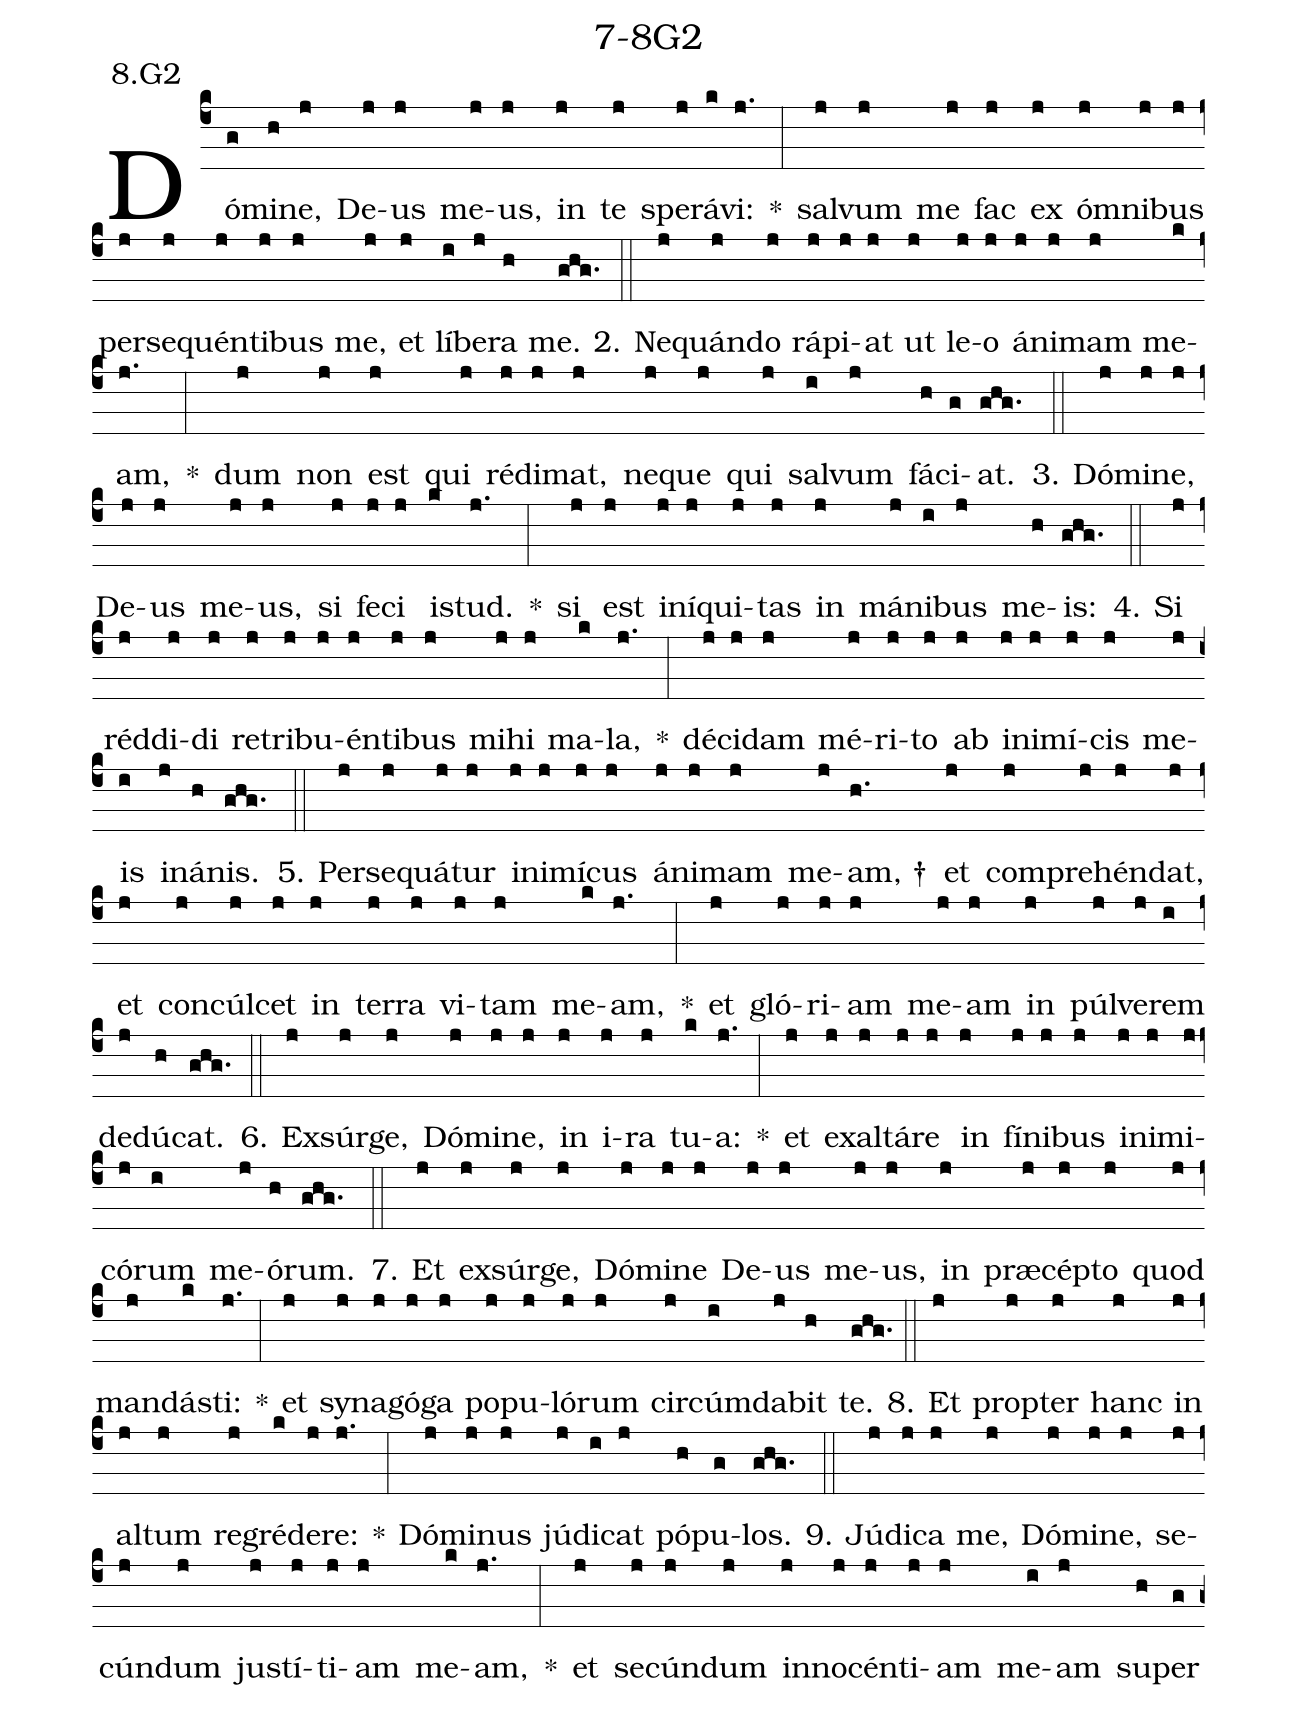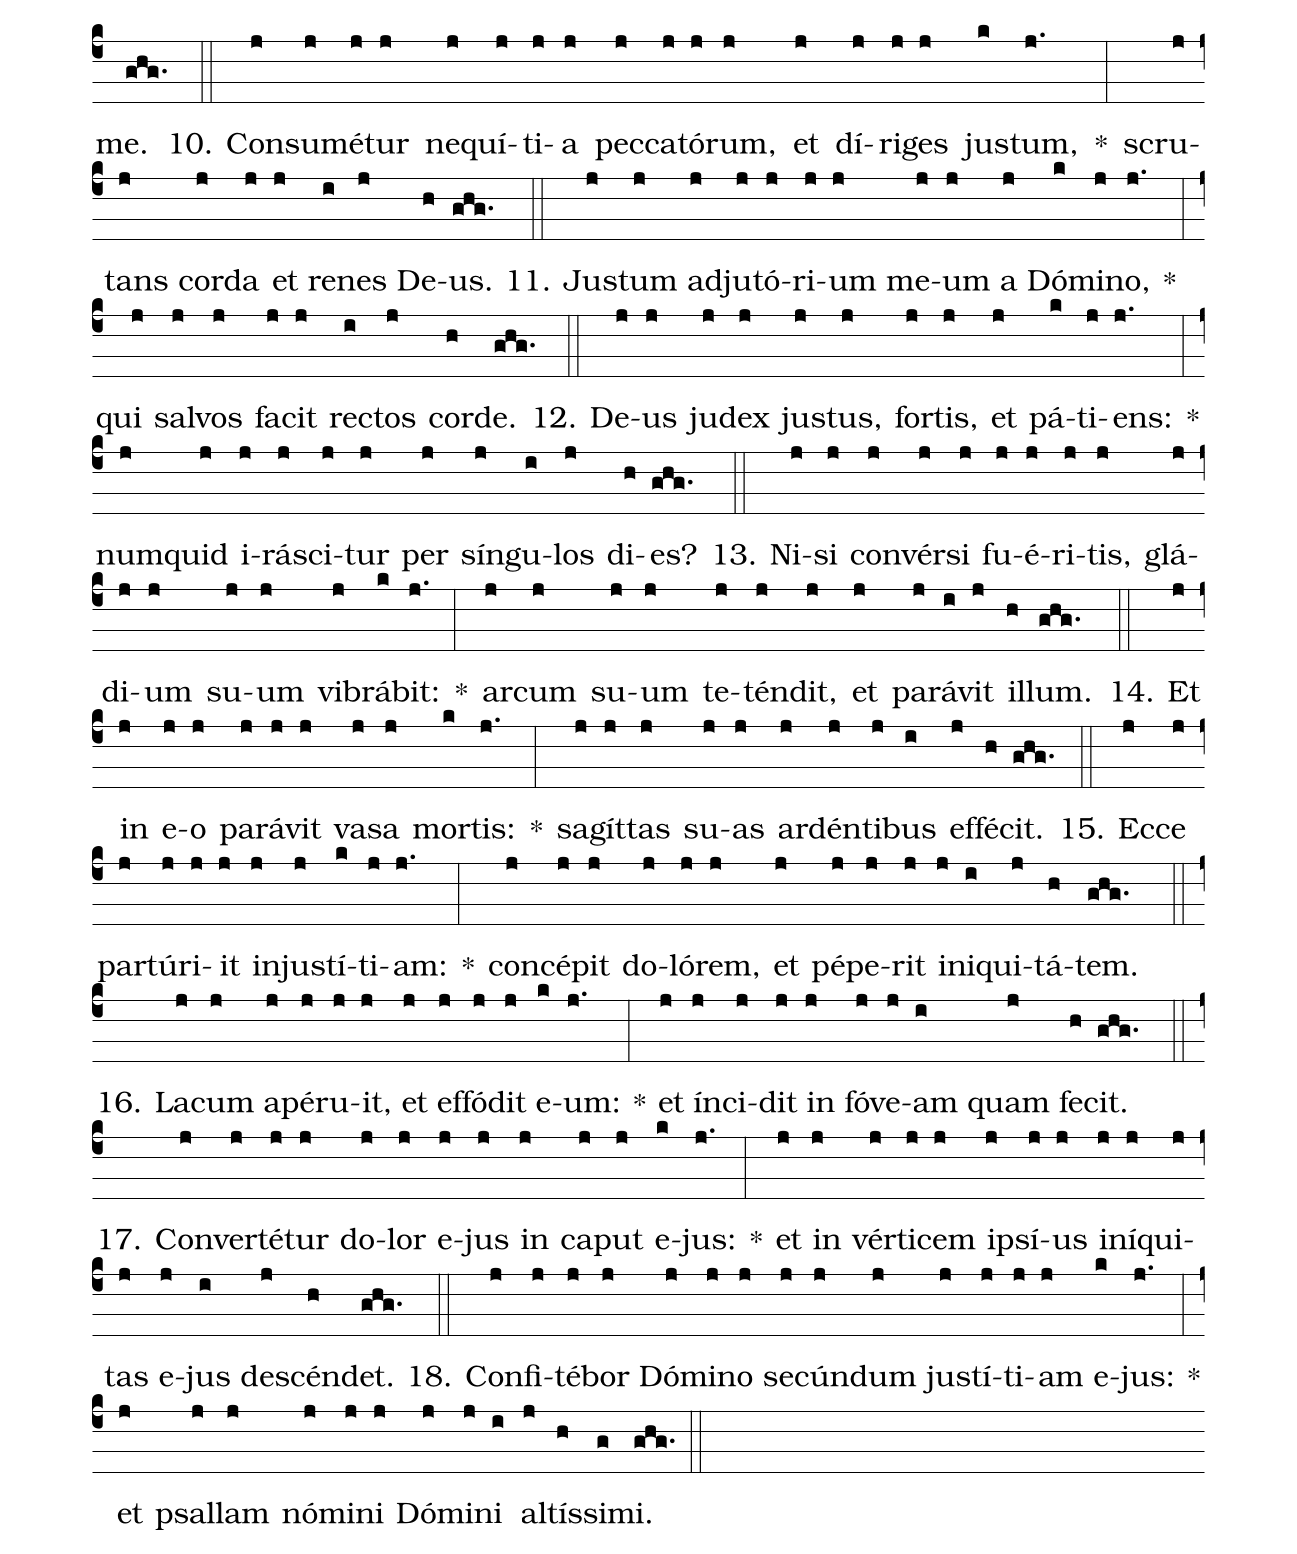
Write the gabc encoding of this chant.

name: 7-8G2;
annotation: 8.G2;
%%
(c4)Dó(g)mi(h)ne,(j) De(j)us(j) me(j)us,(j) in(j) te(j) spe(j)rá(k)vi:(j.) *(:) sal(j)vum(j) me(j) fac(j) ex(j) óm(j)ni(j)bus(j) per(j)se(j)quén(j)ti(j)bus(j) me,(j) et(j) lí(i)be(j)ra(h) me.(ghg.) (::)
2. Ne(j)quán(j)do(j) rá(j)pi(j)at(j) ut(j) le(j)o(j) á(j)ni(j)mam(j) me(k)am,(j.) *(:) dum(j) non(j) est(j) qui(j) réd(j)i(j)mat,(j) ne(j)que(j) qui(j) sal(i)vum(j) fá(h)ci(g)at.(ghg.) (::)
3. Dó(j)mi(j)ne,(j) De(j)us(j) me(j)us,(j) si(j) fe(j)ci(j) is(k)tud.(j.) *(:) si(j) est(j) in(j)í(j)qui(j)tas(j) in(j) má(j)ni(i)bus(j) me(h)is:(ghg.) (::)
4. Si(j) réd(j)di(j)di(j) re(j)tri(j)bu(j)én(j)ti(j)bus(j) mi(j)hi(j) ma(k)la,(j.) *(:) dé(j)ci(j)dam(j) mé(j)ri(j)to(j) ab(j) in(j)i(j)mí(j)cis(j) me(j)is(i) in(j)á(h)nis.(ghg.) (::)
5. Per(j)se(j)quá(j)tur(j) in(j)i(j)mí(j)cus(j) á(j)ni(j)mam(j) me(j)am, †(h.) et(j) com(j)pre(j)hén(j)dat,(j) et(j) con(j)cúl(j)cet(j) in(j) ter(j)ra(j) vi(j)tam(j) me(k)am,(j.) *(:) et(j) gló(j)ri(j)am(j) me(j)am(j) in(j) púl(j)ve(j)rem(i) de(j)dú(h)cat.(ghg.) (::)
6. Ex(j)súr(j)ge,(j) Dó(j)mi(j)ne,(j) in(j) i(j)ra(j) tu(k)a:(j.) *(:) et(j) ex(j)al(j)tá(j)re(j) in(j) fí(j)ni(j)bus(j) in(j)i(j)mi(j)có(j)rum(i) me(j)ó(h)rum.(ghg.) (::)
7. Et(j) ex(j)súr(j)ge,(j) Dó(j)mi(j)ne(j) De(j)us(j) me(j)us,(j) in(j) præ(j)cép(j)to(j) quod(j) man(j)dás(k)ti:(j.) *(:) et(j) sy(j)na(j)gó(j)ga(j) po(j)pu(j)ló(j)rum(j) cir(j)cúm(i)da(j)bit(h) te.(ghg.) (::)
8. Et(j) prop(j)ter(j) hanc(j) in(j) al(j)tum(j) re(j)gré(k)de(j)re:(j.) *(:) Dó(j)mi(j)nus(j) jú(j)di(i)cat(j) pó(h)pu(g)los.(ghg.) (::)
9. Jú(j)di(j)ca(j) me,(j) Dó(j)mi(j)ne,(j) se(j)cún(j)dum(j) jus(j)tí(j)ti(j)am(j) me(k)am,(j.) *(:) et(j) se(j)cún(j)dum(j) in(j)no(j)cén(j)ti(j)am(j) me(i)am(j) su(h)per(g) me.(ghg.) (::)
10. Con(j)su(j)mé(j)tur(j) ne(j)quí(j)ti(j)a(j) pec(j)ca(j)tó(j)rum,(j) et(j) dí(j)ri(j)ges(j) jus(k)tum,(j.) *(:) scru(j)tans(j) cor(j)da(j) et(j) re(i)nes(j) De(h)us.(ghg.) (::)
11. Jus(j)tum(j) ad(j)ju(j)tó(j)ri(j)um(j) me(j)um(j) a(j) Dó(k)mi(j)no,(j.) *(:) qui(j) sal(j)vos(j) fa(j)cit(j) rec(i)tos(j) cor(h)de.(ghg.) (::)
12. De(j)us(j) ju(j)dex(j) jus(j)tus,(j) for(j)tis,(j) et(j) pá(k)ti(j)ens:(j.) *(:) num(j)quid(j) i(j)rá(j)sci(j)tur(j) per(j) sín(j)gu(i)los(j) di(h)es?(ghg.) (::)
13. Ni(j)si(j) con(j)vér(j)si(j) fu(j)é(j)ri(j)tis,(j) glá(j)di(j)um(j) su(j)um(j) vi(j)brá(k)bit:(j.) *(:) ar(j)cum(j) su(j)um(j) te(j)tén(j)dit,(j) et(j) pa(j)rá(i)vit(j) il(h)lum.(ghg.) (::)
14. Et(j) in(j) e(j)o(j) pa(j)rá(j)vit(j) va(j)sa(j) mor(k)tis:(j.) *(:) sa(j)gít(j)tas(j) su(j)as(j) ar(j)dén(j)ti(j)bus(i) ef(j)fé(h)cit.(ghg.) (::)
15. Ec(j)ce(j) par(j)tú(j)ri(j)it(j) in(j)jus(j)tí(k)ti(j)am:(j.) *(:) con(j)cé(j)pit(j) do(j)ló(j)rem,(j) et(j) pé(j)pe(j)rit(j) in(j)i(i)qui(j)tá(h)tem.(ghg.) (::)
16. La(j)cum(j) a(j)pé(j)ru(j)it,(j) et(j) ef(j)fó(j)dit(j) e(k)um:(j.) *(:) et(j) ín(j)ci(j)dit(j) in(j) fó(j)ve(j)am(i) quam(j) fe(h)cit.(ghg.) (::)
17. Con(j)ver(j)té(j)tur(j) do(j)lor(j) e(j)jus(j) in(j) ca(j)put(j) e(k)jus:(j.) *(:) et(j) in(j) vér(j)ti(j)cem(j) ip(j)sí(j)us(j) in(j)í(j)qui(j)tas(j) e(j)jus(i) de(j)scén(h)det.(ghg.) (::)
18. Con(j)fi(j)té(j)bor(j) Dó(j)mi(j)no(j) se(j)cún(j)dum(j) jus(j)tí(j)ti(j)am(j) e(k)jus:(j.) *(:) et(j) psal(j)lam(j) nó(j)mi(j)ni(j) Dó(j)mi(j)ni(i) al(j)tís(h)si(g)mi.(ghg.) (::)
